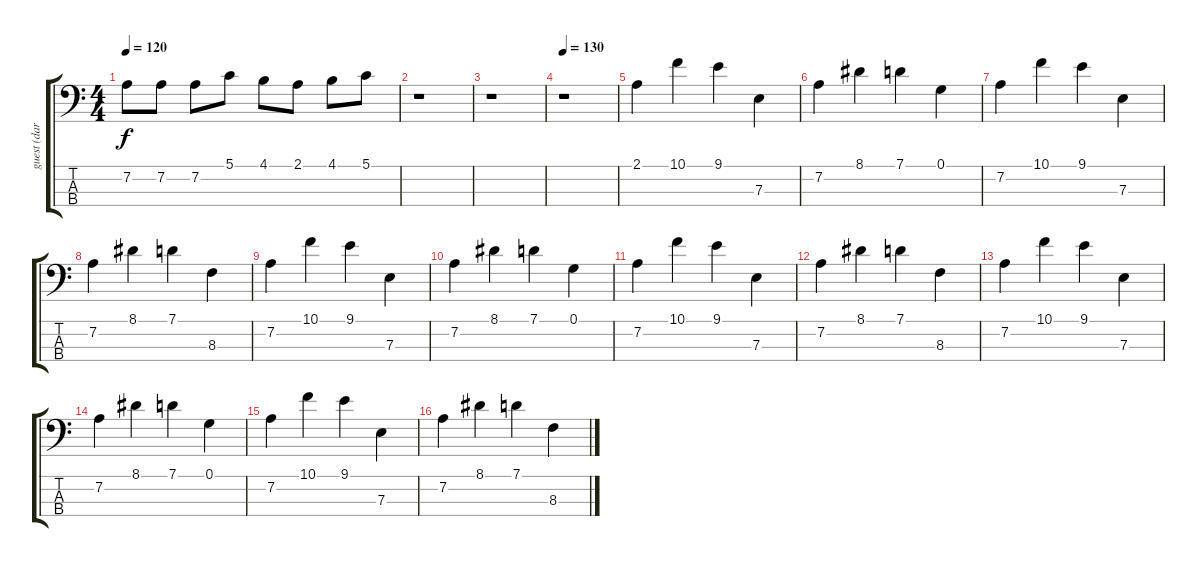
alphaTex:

\track ("guest (darin) bass" "guest (dar") {instrument electricbassfinger}
\staff {score tabs}
\tuning (G2 D2 A1 E1) {hide}
\ts (4 4)
\tempo 120
\clef f4
\ks c
7.2.8{dy f} 7.2.8 7.2.8 5.1.8 4.1.8 2.1.8 4.1.8 5.1.8 |
r.1 |
r.1 |
\tempo 130
r.1 |
2.1.4 10.1.4 9.1.4 7.3.4 |
7.2.4 8.1.4 7.1.4 0.1.4 |
7.2.4 10.1.4 9.1.4 7.3.4 |
7.2.4 8.1.4 7.1.4 8.3.4 |
7.2.4 10.1.4 9.1.4 7.3.4 |
7.2.4 8.1.4 7.1.4 0.1.4 |
7.2.4 10.1.4 9.1.4 7.3.4 |
7.2.4 8.1.4 7.1.4 8.3.4 |
7.2.4 10.1.4 9.1.4 7.3.4 |
7.2.4 8.1.4 7.1.4 0.1.4 |
7.2.4 10.1.4 9.1.4 7.3.4 |
7.2.4 8.1.4 7.1.4 8.3.4
